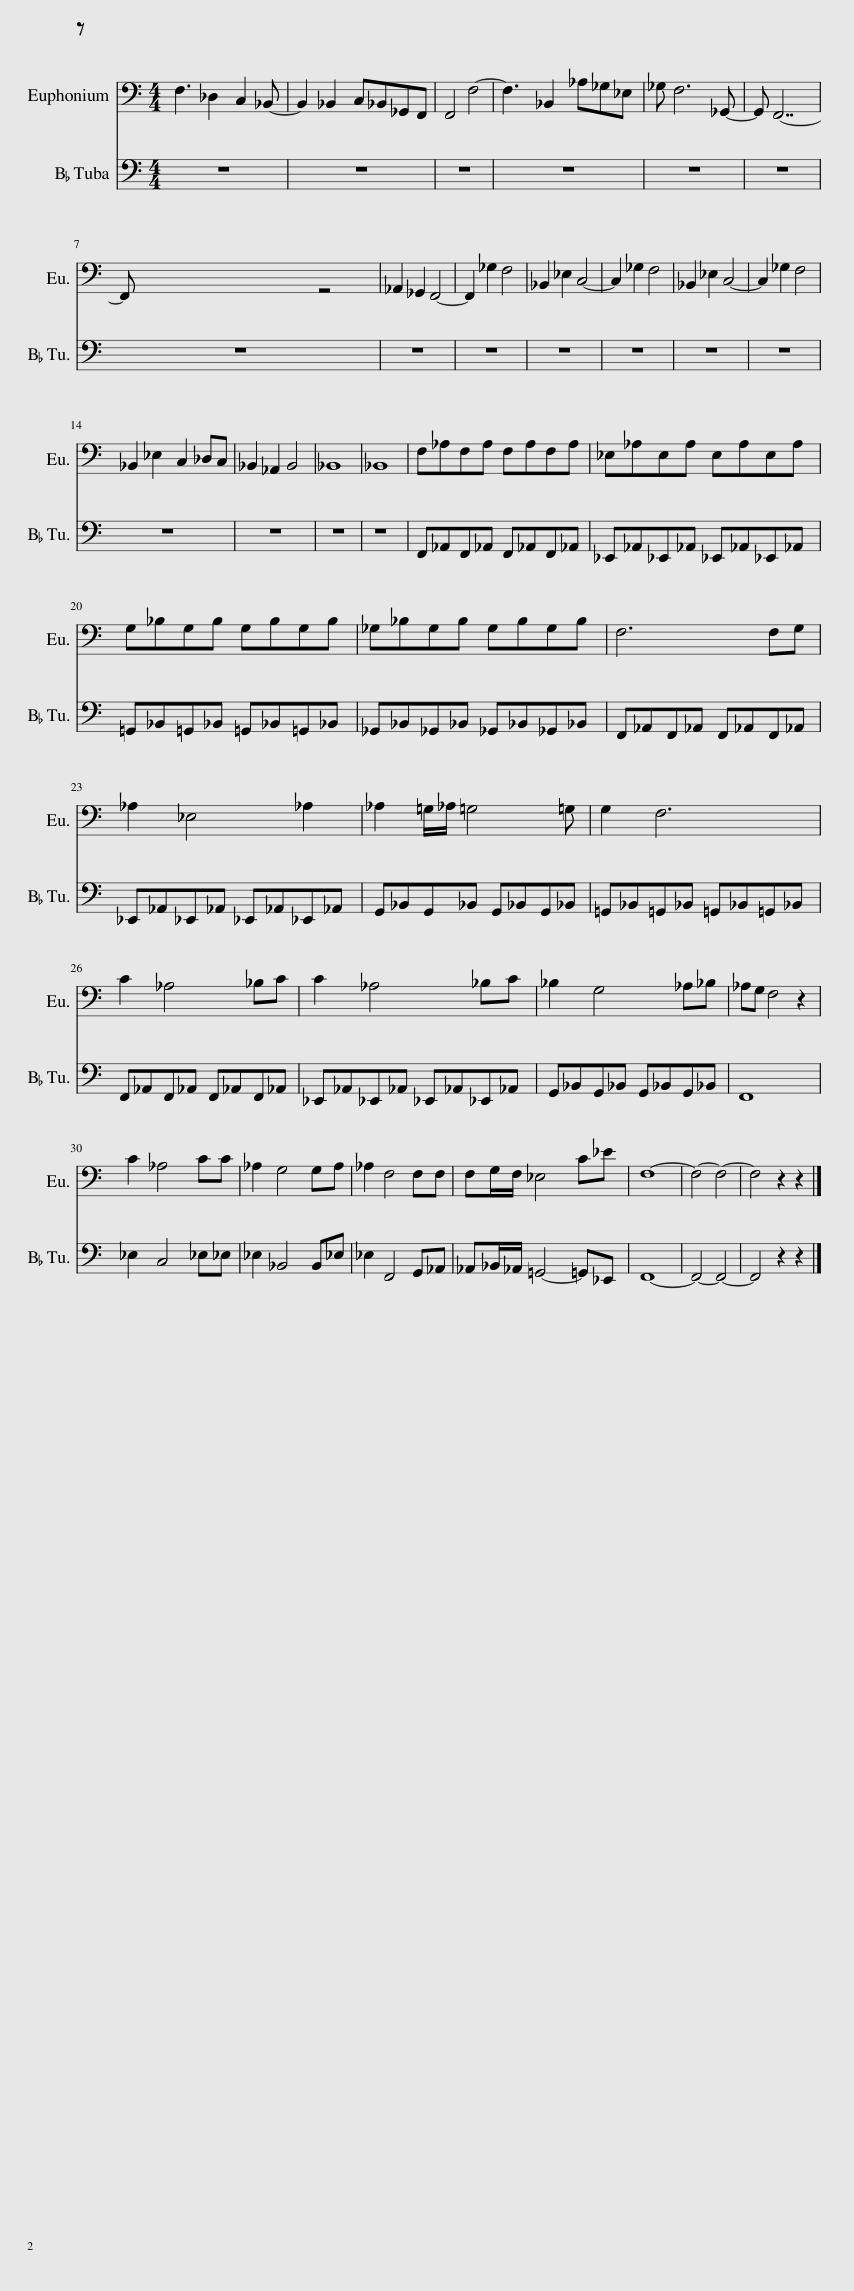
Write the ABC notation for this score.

X:1
%%score 1 2
L:1/8
M:4/4
I:linebreak $
K:C
V:1 bass
V:2 bass
V:1
 F,3 _D,2 C,2 _B,,- | B,,2 _B,,2 C,_B,,_G,,F,, | F,,4 F,4- | F,3 _B,,2 _A,_G,_E, | _G, F,6 _G,,- | %5
 G,, F,,7- |$ F,, z x2 z4 | _A,,2 _G,,2 F,,4- | F,,2 _G,2 F,4 | _B,,2 _E,2 C,4- | %10
 C,2 _G,2 F,4 | _B,,2 _E,2 C,4- | C,2 _G,2 F,4 |$ _B,,2 _E,2 C,2 _D,C, | _B,,2 _A,,2 B,,4 | %15
 _B,,8 | _B,,8 | F,_A,F,A, F,A,F,A, | _E,_A,E,A, E,A,E,A, |$ G,_B,G,B, G,B,G,B, | %20
 _G,_B,_G,B, _G,B,_G,B, | F,6 F,G, |$ _A,2 _E,4 _A,2 | _A,2 =G,/_A,/ =G,4 =G, | G,2 F,6 |$ %25
 C2 _A,4 _B,C | C2 _A,4 _B,C | _B,2 G,4 _A,_B, | _A,G, F,4 z2 |$ C2 _A,4 CC | %30
 _A,2 G,4 G,A, | _A,2 F,4 F,F, | F,G,/F,/ _E,4 C_E | F,8- | F,4- F,4- | %35
 F,4 z2 z2 |] %36
V:2
 z8 | z8 | z8 | z8 | z8 | %5
 z8 |$ z8 | z8 | z8 | z8 | %10
 z8 | z8 | z8 |$ z8 | z8 | %15
 z8 | z8 | F,,_A,,F,,_A,, F,,_A,,F,,_A,, | _E,,_A,,_E,,_A,, _E,,_A,,_E,,_A,, |$ =G,,_B,,=G,,_B,, =G,,_B,,=G,,_B,, | %20
 _G,,_B,,_G,,_B,, _G,,_B,,_G,,_B,, | F,,_A,,F,,_A,, F,,_A,,F,,_A,, |$ _E,,_A,,_E,,_A,, _E,,_A,,_E,,_A,, | G,,_B,,G,,_B,, G,,_B,,G,,_B,, | =G,,_B,,=G,,_B,, =G,,_B,,=G,,_B,, |$ %25
 F,,_A,,F,,_A,, F,,_A,,F,,_A,, | _E,,_A,,_E,,_A,, _E,,_A,,_E,,_A,, | G,,_B,,G,,_B,, G,,_B,,G,,_B,, | F,,8 |$ _E,2 C,4 _E,_E, | %30
 _E,2 _B,,4 B,,_E, | _E,2 F,,4 G,,_A,, | _A,,_B,,/_A,,/ =G,,4- =G,,_E,, | F,,8- | F,,4- F,,4- | %35
 F,,4 z2 z2 |] %36
